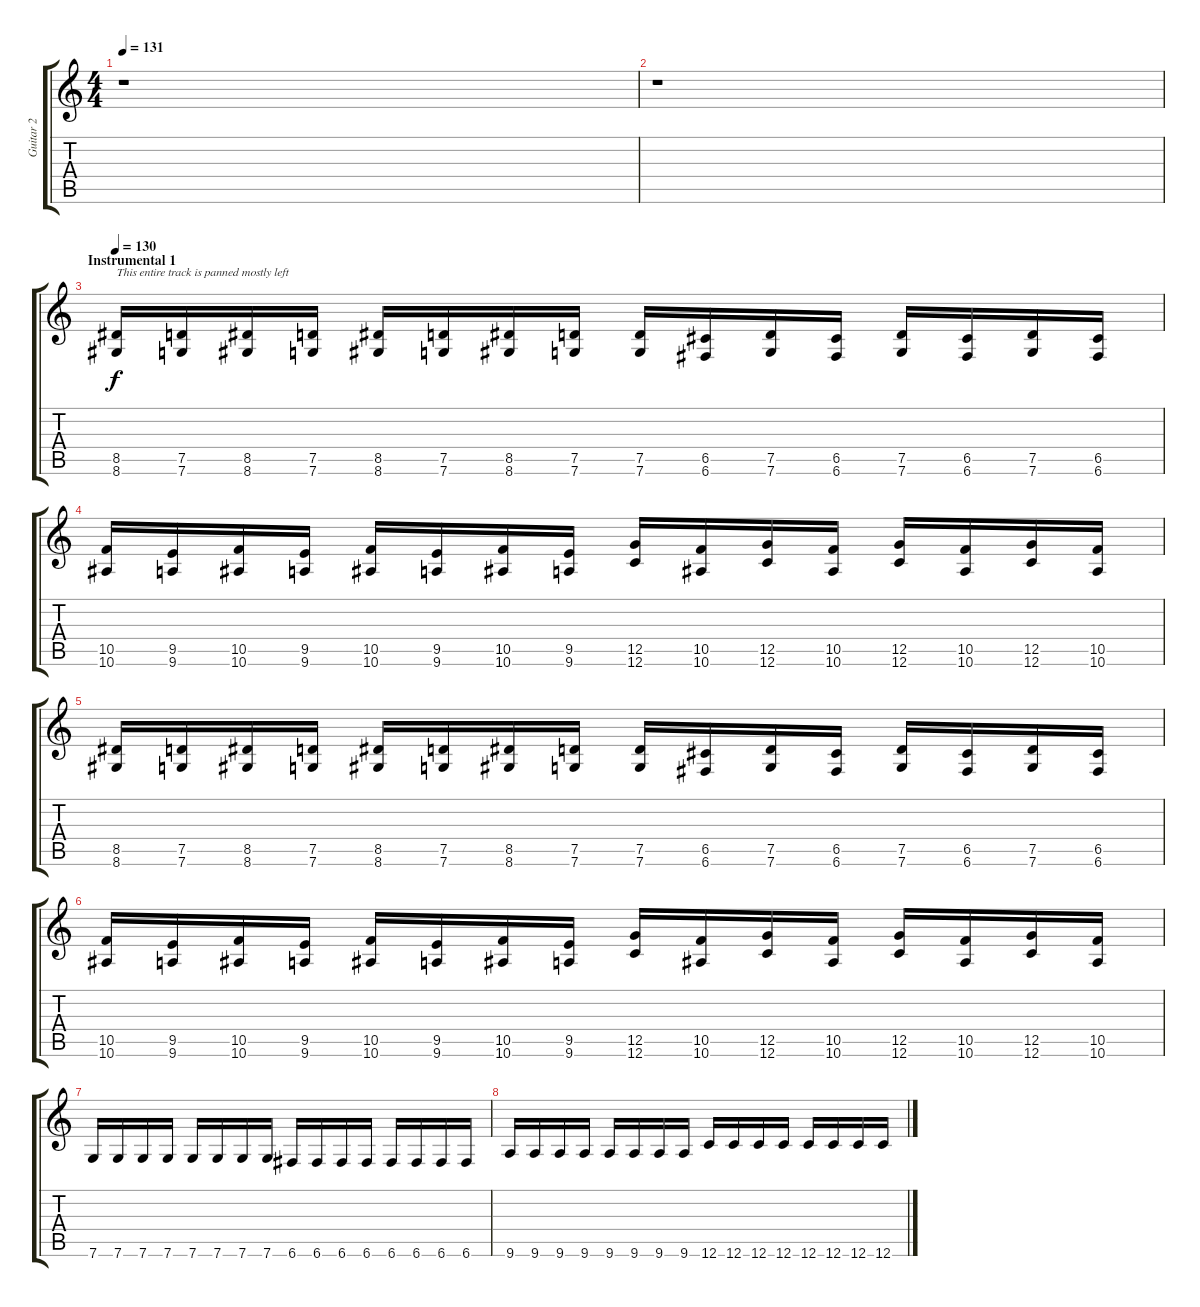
\track ("Guitar 2" "Guitar 2") {instrument distortionguitar}
\staff {score tabs}
\tuning (D4 A3 F3 C3 G2 C2) {hide}
\ts (4 4)
\tempo 131
\clef g2
\ks c
r.1{dy pp} |
r.1 |
\section ("" "Instrumental 1")
\tempo 130
(8.5 8.6).16{txt "This entire track is panned mostly left" dy f} (7.5 7.6).16 (8.5 8.6).16 (7.5 7.6).16 (8.5 8.6).16 (7.5 7.6).16 (8.5 8.6).16 (7.5 7.6).16 (7.5 7.6).16 (6.5 6.6).16 (7.5 7.6).16 (6.5 6.6).16 (7.5 7.6).16 (6.5 6.6).16 (7.5 7.6).16 (6.5 6.6).16 |
(10.5 10.6).16 (9.5 9.6).16 (10.5 10.6).16 (9.5 9.6).16 (10.5 10.6).16 (9.5 9.6).16 (10.5 10.6).16 (9.5 9.6).16 (12.5 12.6).16 (10.5 10.6).16 (12.5 12.6).16 (10.5 10.6).16 (12.5 12.6).16 (10.5 10.6).16 (12.5 12.6).16 (10.5 10.6).16 |
(8.5 8.6).16 (7.5 7.6).16 (8.5 8.6).16 (7.5 7.6).16 (8.5 8.6).16 (7.5 7.6).16 (8.5 8.6).16 (7.5 7.6).16 (7.5 7.6).16 (6.5 6.6).16 (7.5 7.6).16 (6.5 6.6).16 (7.5 7.6).16 (6.5 6.6).16 (7.5 7.6).16 (6.5 6.6).16 |
(10.5 10.6).16 (9.5 9.6).16 (10.5 10.6).16 (9.5 9.6).16 (10.5 10.6).16 (9.5 9.6).16 (10.5 10.6).16 (9.5 9.6).16 (12.5 12.6).16 (10.5 10.6).16 (12.5 12.6).16 (10.5 10.6).16 (12.5 12.6).16 (10.5 10.6).16 (12.5 12.6).16 (10.5 10.6).16 |
7.6.16 7.6.16 7.6.16 7.6.16 7.6.16 7.6.16 7.6.16 7.6.16 6.6.16 6.6.16 6.6.16 6.6.16 6.6.16 6.6.16 6.6.16 6.6.16 |
9.6.16 9.6.16 9.6.16 9.6.16 9.6.16 9.6.16 9.6.16 9.6.16 12.6.16 12.6.16 12.6.16 12.6.16 12.6.16 12.6.16 12.6.16 12.6.16
